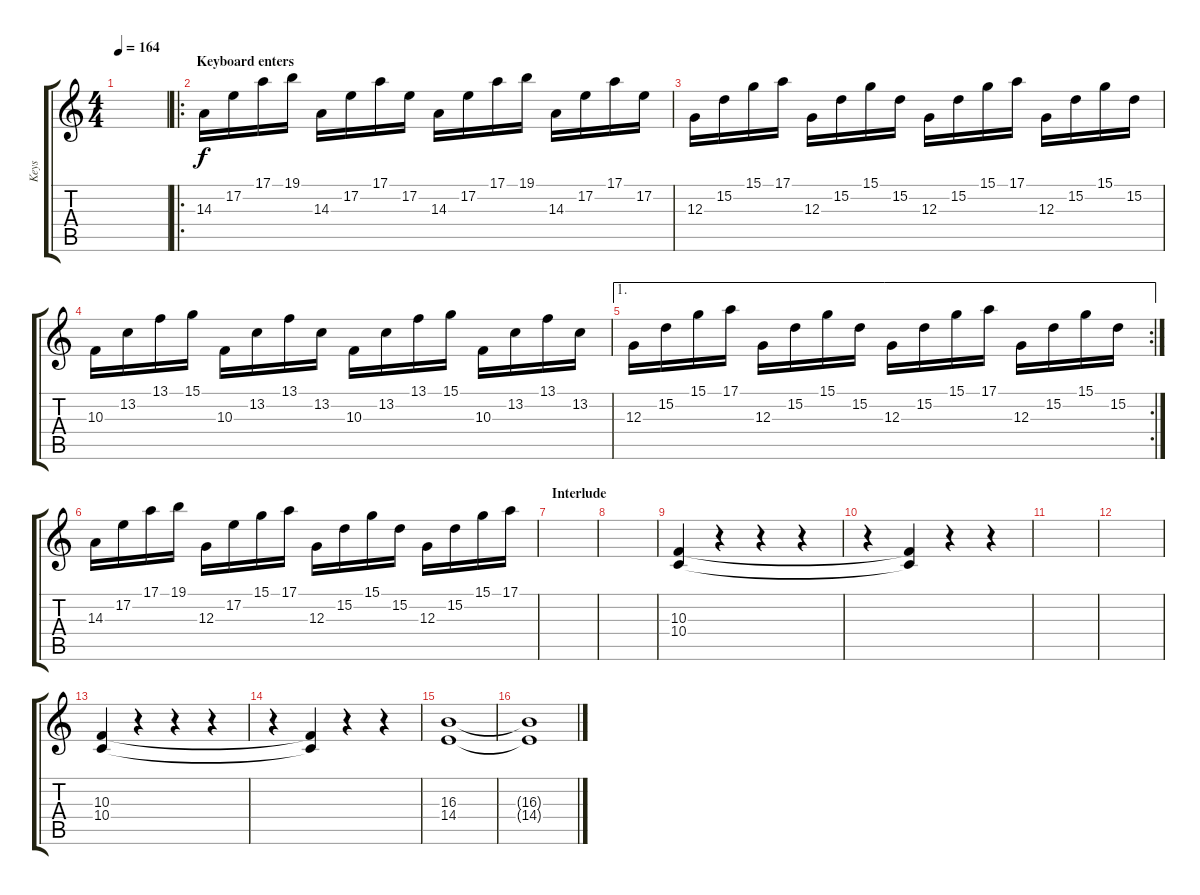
\track ("Keys" "Keys") {instrument lead3calliope}
\staff {score tabs}
\tuning (E4 B3 G3 D3 A2 E2) {hide}
\ts (4 4)
\tempo 164
\clef g2
\ks c
|
\ro
\section ("" "Keyboard enters")
14.3.16{volume 9 instrument fx4atmosphere} 17.2.16 17.1.16 19.1.16 14.3.16 17.2.16 17.1.16 17.2.16 14.3.16 17.2.16 17.1.16 19.1.16 14.3.16 17.2.16 17.1.16 17.2.16 |
12.3.16 15.2.16 15.1.16 17.1.16 12.3.16 15.2.16 15.1.16 15.2.16 12.3.16 15.2.16 15.1.16 17.1.16 12.3.16 15.2.16 15.1.16 15.2.16 |
10.3.16 13.2.16 13.1.16 15.1.16 10.3.16 13.2.16 13.1.16 13.2.16 10.3.16 13.2.16 13.1.16 15.1.16 10.3.16 13.2.16 13.1.16 13.2.16 |
\ae 1
\rc 2
12.3.16 15.2.16 15.1.16 17.1.16 12.3.16 15.2.16 15.1.16 15.2.16 12.3.16 15.2.16 15.1.16 17.1.16 12.3.16 15.2.16 15.1.16 15.2.16 |
14.3.16 17.2.16 17.1.16 19.1.16 12.3.16 17.2.16 15.1.16 17.1.16 12.3.16 15.2.16 15.1.16 15.2.16 12.3.16 15.2.16 15.1.16 17.1.16 |
\section ("" "Interlude")
|
|
(10.3 10.4).4{instrument choiraahs} r.4 r.4 r.4 |
r.4 (10.3{t} 10.4{t}).4 r.4 r.4 |
|
|
(10.3 10.4).4{instrument choiraahs} r.4 r.4 r.4 |
r.4 (10.3{t} 10.4{t}).4 r.4 r.4 |
(16.3 14.4).1 |
(16.3{t} 14.4{t}).1
